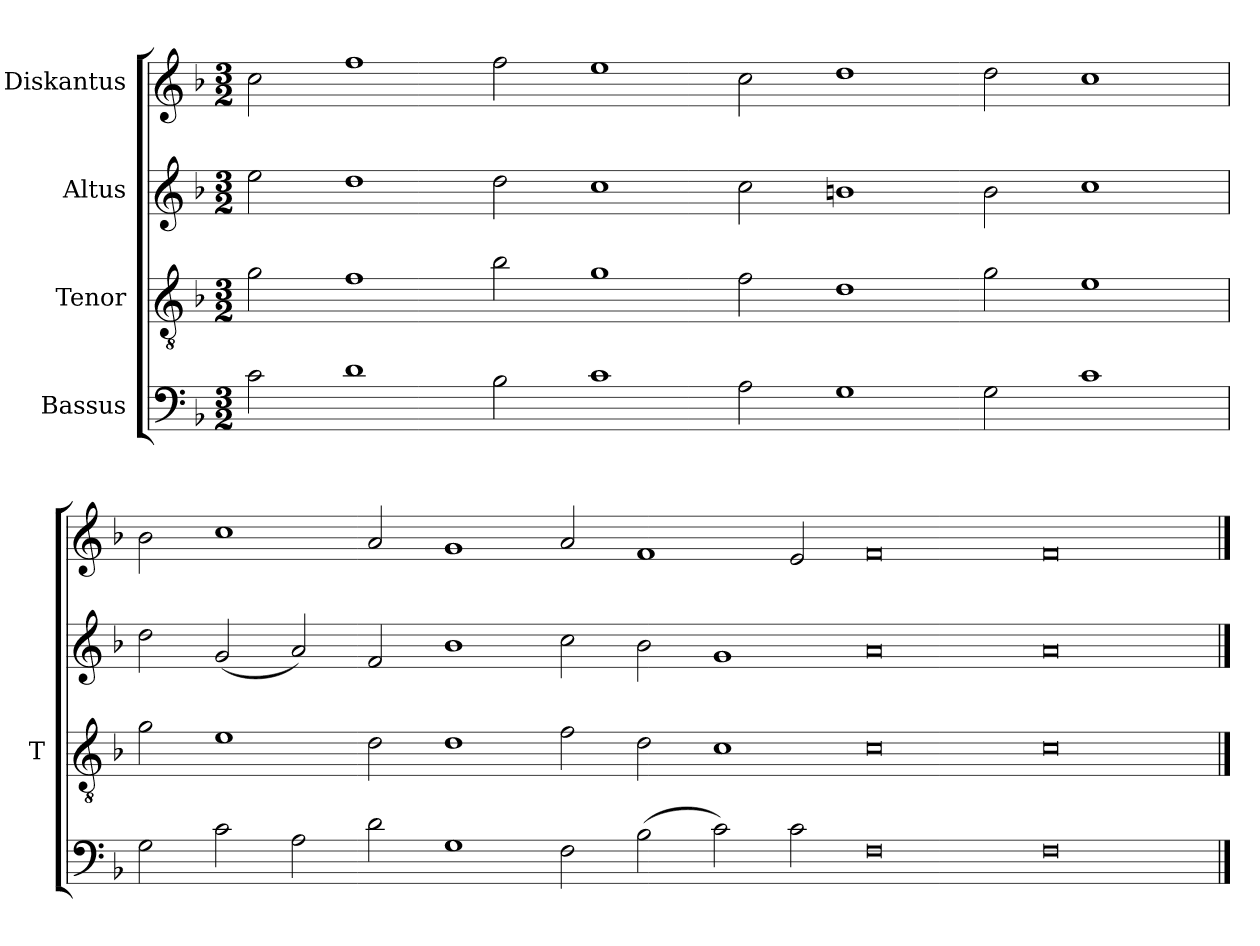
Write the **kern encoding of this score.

**kern	**kern	**kern	**kern
*part4	*part3	*part2	*part1
*staff4	*staff3	*staff2	*staff1
*I"Bassus	*I"Tenor	*I"Altus	*I"Diskantus
*	*I'T	*	*
*clefF4	*clefGv2	*clefG2	*clefG2
*k[b-]	*k[b-]	*k[b-]	*k[b-]
*M3/2	*M3/2	*M3/2	*M3/2
=	=	=	=
2c	2g	2ee	2cc
1d	1f	1dd	1ff
2B-	2b-	2dd	2ff
1c	1g	1cc	1ee
2A	2f	2cc	2cc
1G	1d	1bn	1dd
2G	2g	2b	2dd
1c	1e	1cc	1cc
=	=	=	=
2G	2g	2dd	2b-
2c	1e	(2g	1cc
2A	.	2a)	.
2d	2d	2f	2a
1G	1d	1b-	1g
2F	2f	2cc	2a
(2B-	2d	2b-	1f
2c)	1c	1g	.
2c	.	.	2e
0F	0c	0a	0f
0F	0c	0a	0f
==	==	==	==
*-	*-	*-	*-
